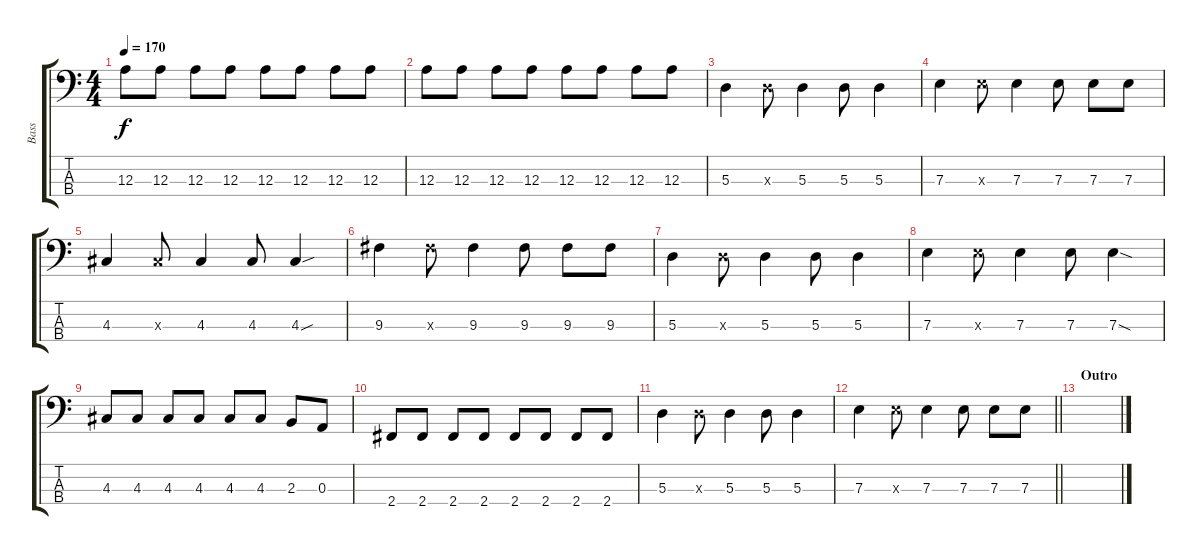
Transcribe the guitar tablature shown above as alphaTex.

\track ("Bass" "Bass") {instrument electricbasspick}
\staff {score tabs}
\tuning (G2 D2 A1 E1) {hide}
\ts (4 4)
\tempo 170
\clef f4
\ks c
12.3.8{dy f} 12.3.8 12.3.8 12.3.8 12.3.8 12.3.8 12.3.8 12.3.8 |
12.3.8 12.3.8 12.3.8 12.3.8 12.3.8 12.3.8 12.3.8 12.3.8 |
5.3.4 5.3{x}.8 5.3.4 5.3.8 5.3.4 |
7.3.4 7.3{x}.8 7.3.4 7.3.8 7.3.8 7.3.8 |
4.3.4 4.3{x}.8 4.3.4 4.3.8 4.3{sou}.4 |
9.3.4 9.3{x}.8 9.3.4 9.3.8 9.3.8 9.3.8 |
5.3.4 5.3{x}.8 5.3.4 5.3.8 5.3.4 |
7.3.4 7.3{x}.8 7.3.4 7.3.8 7.3{sod}.4 |
4.3.8 4.3.8 4.3.8 4.3.8 4.3.8 4.3.8 2.3.8 0.3.8 |
2.4.8 2.4.8 2.4.8 2.4.8 2.4.8 2.4.8 2.4.8 2.4.8 |
5.3.4 5.3{x}.8 5.3.4 5.3.8 5.3.4 |
\barLineRight lightlight
7.3.4 7.3{x}.8 7.3.4 7.3.8 7.3.8 7.3.8 |
\section ("" "Outro")
